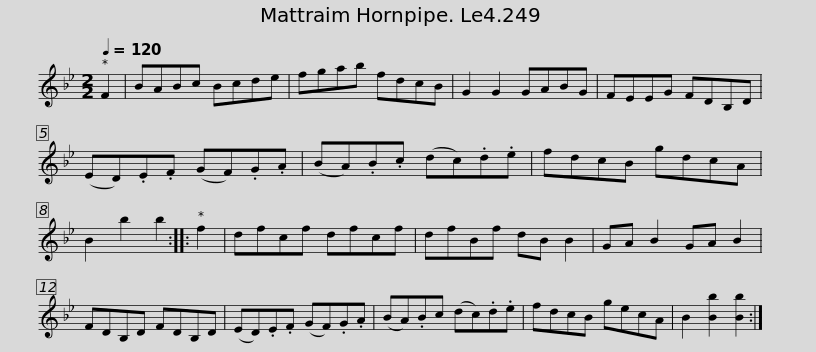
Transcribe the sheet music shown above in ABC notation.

X:1
L:1/8
Q:1/4=120
M:2/2
I:linebreak $
K:Bb
V:1 treble
V:1
 F2 | BABc Bcde | fgab fdcB | G2 G2 GABG | FEEG FDB,D | %5
 (ED).E.F (GF).G.A |$ (BA).B.c (dc).d.e | fdcB gdcA | B2 b2 b2 :: f2 | %10
 dfcf dfcf | dfBf dB B2 | GA B2 GA B2 |$ FDB,D FDB,D | (ED).E.F (GF).G.A | %15
 (BA).Bc (dc).d.e | fdcB gecA | B2 [Bb]2 [Bb]2 :| %18
